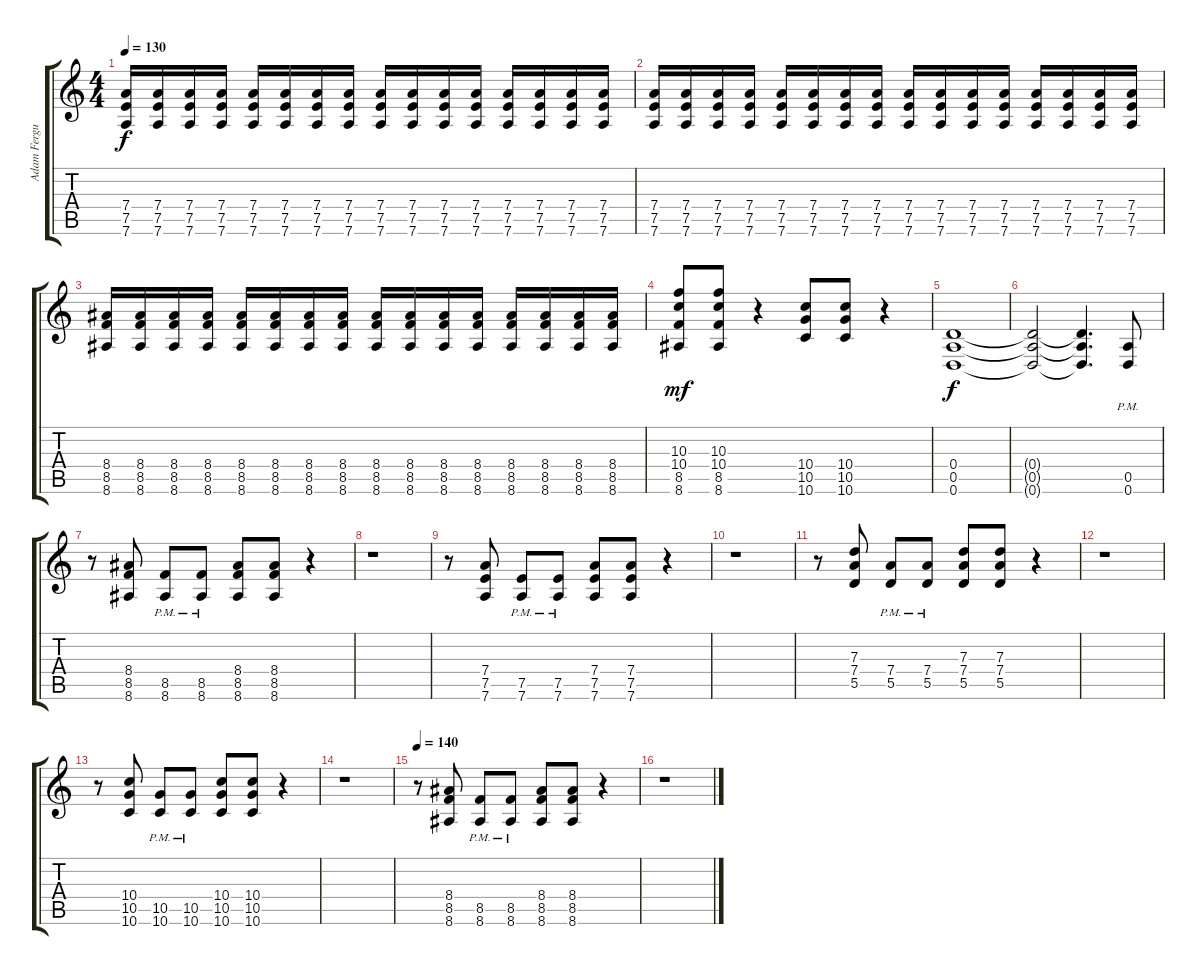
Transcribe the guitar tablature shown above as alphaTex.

\track ("Adam Ferguson - Guitar" "Adam Fergu") {instrument distortionguitar}
\staff {score tabs}
\tuning (E4 B3 G3 D3 A2 D2) {hide}
\ts (4 4)
\tempo 130
\clef g2
\ks c
(7.4 7.5 7.6).16{dy f} (7.4 7.5 7.6).16 (7.4 7.5 7.6).16 (7.4 7.5 7.6).16 (7.4 7.5 7.6).16 (7.4 7.5 7.6).16 (7.4 7.5 7.6).16 (7.4 7.5 7.6).16 (7.4 7.5 7.6).16 (7.4 7.5 7.6).16 (7.4 7.5 7.6).16 (7.4 7.5 7.6).16 (7.4 7.5 7.6).16 (7.4 7.5 7.6).16 (7.4 7.5 7.6).16 (7.4 7.5 7.6).16 |
(7.4 7.5 7.6).16 (7.4 7.5 7.6).16 (7.4 7.5 7.6).16 (7.4 7.5 7.6).16 (7.4 7.5 7.6).16 (7.4 7.5 7.6).16 (7.4 7.5 7.6).16 (7.4 7.5 7.6).16 (7.4 7.5 7.6).16 (7.4 7.5 7.6).16 (7.4 7.5 7.6).16 (7.4 7.5 7.6).16 (7.4 7.5 7.6).16 (7.4 7.5 7.6).16 (7.4 7.5 7.6).16 (7.4 7.5 7.6).16 |
(8.4 8.5 8.6).16 (8.4 8.5 8.6).16 (8.4 8.5 8.6).16 (8.4 8.5 8.6).16 (8.4 8.5 8.6).16 (8.4 8.5 8.6).16 (8.4 8.5 8.6).16 (8.4 8.5 8.6).16 (8.4 8.5 8.6).16 (8.4 8.5 8.6).16 (8.4 8.5 8.6).16 (8.4 8.5 8.6).16 (8.4 8.5 8.6).16 (8.4 8.5 8.6).16 (8.4 8.5 8.6).16 (8.4 8.5 8.6).16 |
(10.3 10.4 8.5 8.6).8{dy mf instrument distortionguitar} (10.3 10.4 8.5 8.6).8 r.4 (10.4 10.5 10.6).8 (10.4 10.5 10.6).8 r.4 |
(0.4 0.5 0.6).1{dy f} |
(0.4{t} 0.5{t} 0.6{t}).2 (0.4{t} 0.5{t} 0.6{t}).4{d} (0.5{pm} 0.6{pm}).8 |
r.8 (8.4 8.5 8.6).8 (8.5{pm} 8.6{pm}).8 (8.5{pm} 8.6{pm}).8 (8.4 8.5 8.6).8 (8.4 8.5 8.6).8 r.4 |
r.1 |
r.8 (7.4 7.5 7.6).8 (7.5{pm} 7.6{pm}).8 (7.5{pm} 7.6{pm}).8 (7.4 7.5 7.6).8 (7.4 7.5 7.6).8 r.4 |
r.1 |
r.8 (7.3 7.4 5.5).8 (7.4{pm} 5.5{pm}).8 (7.4{pm} 5.5{pm}).8 (7.3 7.4 5.5).8 (7.3 7.4 5.5).8 r.4 |
r.1 |
r.8 (10.4 10.5 10.6).8 (10.5{pm} 10.6{pm}).8 (10.5{pm} 10.6{pm}).8 (10.4 10.5 10.6).8 (10.4 10.5 10.6).8 r.4 |
r.1 |
\tempo 140
r.8 (8.4 8.5 8.6).8 (8.5{pm} 8.6{pm}).8 (8.5{pm} 8.6{pm}).8 (8.4 8.5 8.6).8 (8.4 8.5 8.6).8 r.4 |
r.1
